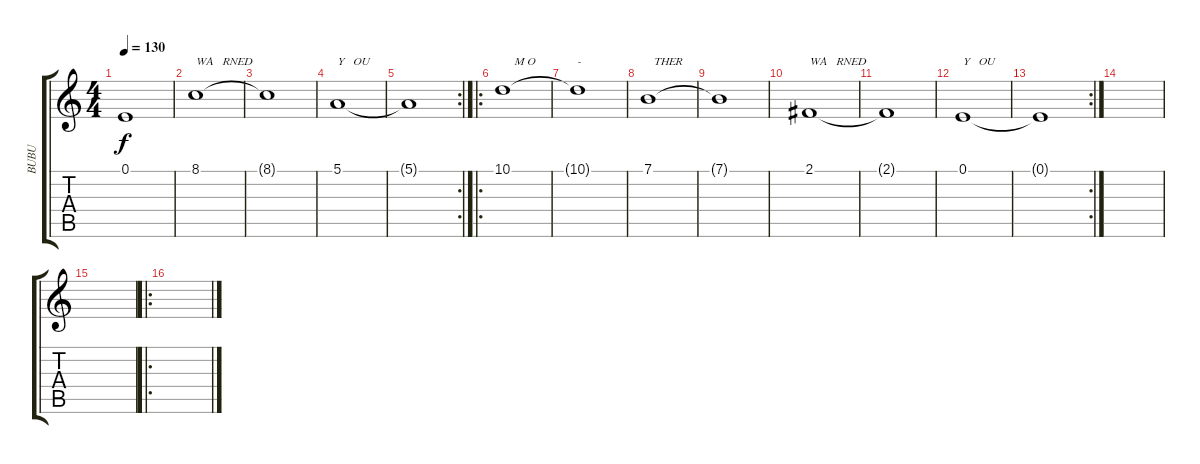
\track ("BUBU" "BUBU") {instrument altosax}
\staff {score tabs}
\tuning (E4 B3 G3 D3 A2 E2) {hide}
\ts (4 4)
\tempo 130
\clef g2
\ks c
0.1{t}.1{dy f} |
8.1.1{txt "WA   RNED"} |
8.1{t}.1 |
5.1.1{txt "Y   OU"} |
\rc 2
5.1{t}.1 |
\ro
10.1.1{txt "    M O          "} |
10.1{t}.1{txt "-"} |
7.1.1{txt "  THER"} |
7.1{t}.1 |
2.1.1{txt "WA   RNED"} |
2.1{t}.1 |
0.1.1{txt "Y   OU"} |
\rc 2
0.1{t}.1 |
|
|
\ro
